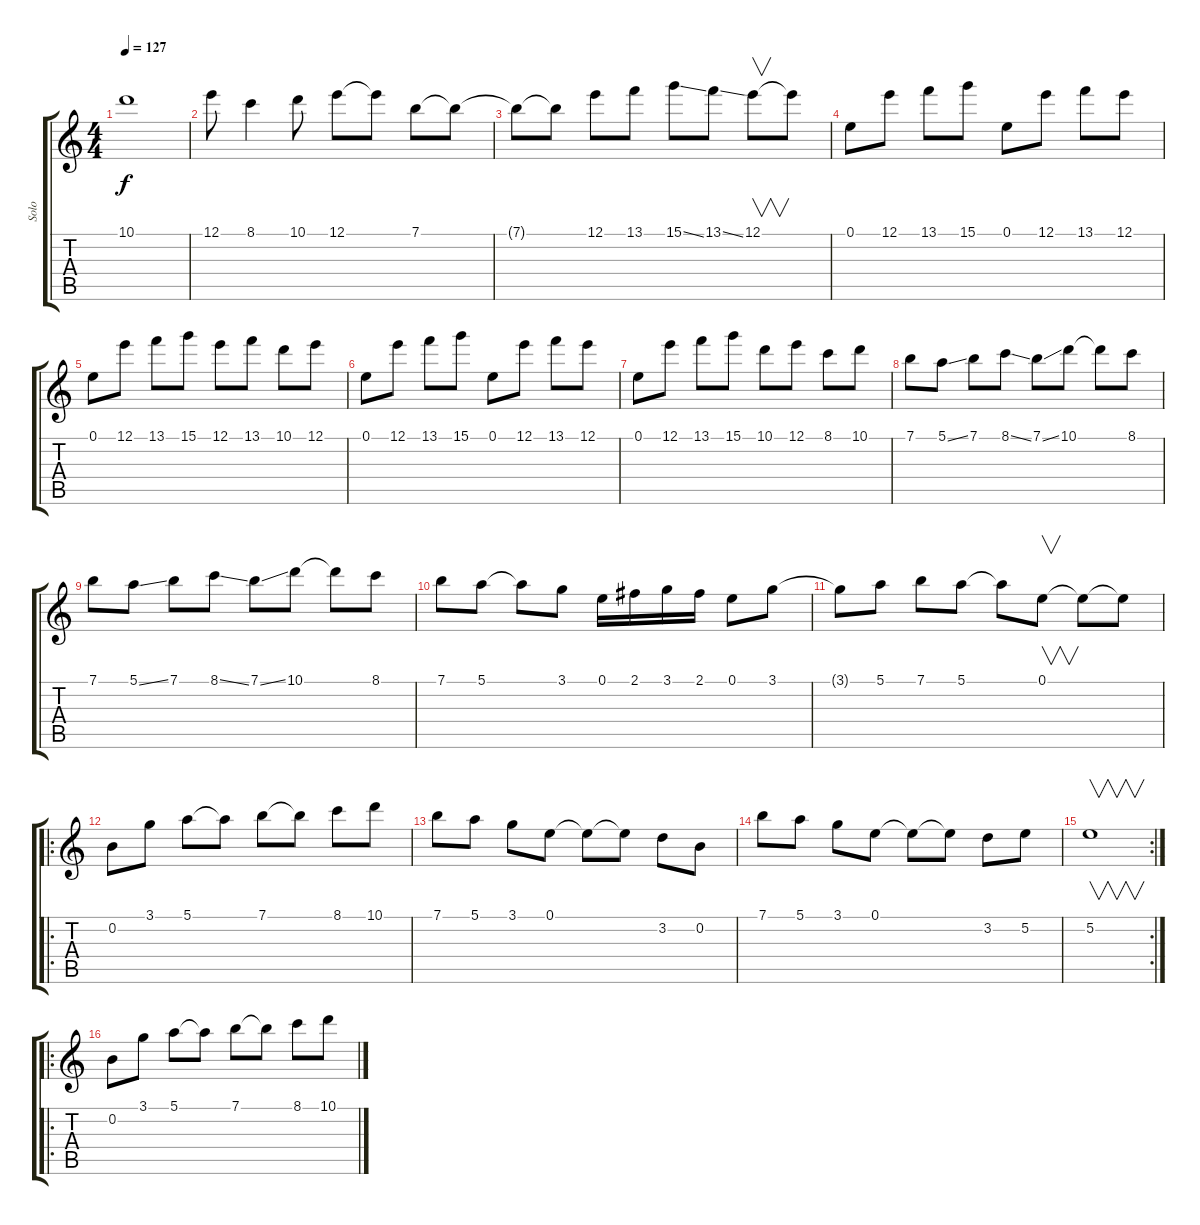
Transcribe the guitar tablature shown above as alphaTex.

\track ("Solo" "Solo") {instrument overdrivenguitar}
\staff {score tabs}
\tuning (E4 B3 G3 D3 A2 E2) {hide}
\ts (4 4)
\tempo 127
\clef g2
\ks c
10.1.1{dy f} |
12.1.8 8.1.4 10.1.8 12.1.8 12.1{t}.8 7.1.8 7.1{t}.8 |
7.1{t}.8 7.1{t}.8 12.1.8 13.1.8 15.1{ss}.8 13.1{ss}.8 12.1.8{v} 12.1{t}.8 |
0.1.8 12.1.8 13.1.8 15.1.8 0.1.8 12.1.8 13.1.8 12.1.8 |
0.1.8 12.1.8 13.1.8 15.1.8 12.1.8 13.1.8 10.1.8 12.1.8 |
0.1.8 12.1.8 13.1.8 15.1.8 0.1.8 12.1.8 13.1.8 12.1.8 |
0.1.8 12.1.8 13.1.8 15.1.8 10.1.8 12.1.8 8.1.8 10.1.8 |
7.1.8 5.1{ss}.8 7.1.8 8.1{ss}.8 7.1{ss}.8 10.1.8 10.1{t}.8 8.1.8 |
7.1.8 5.1{ss}.8 7.1.8 8.1{ss}.8 7.1{ss}.8 10.1.8 10.1{t}.8 8.1.8 |
7.1.8 5.1.8 5.1{t}.8 3.1.8 0.1.16 2.1.16 3.1.16 2.1.16 0.1.8 3.1.8 |
3.1{t}.8 5.1.8 7.1.8 5.1.8 5.1{t}.8 0.1.8{v} 0.1{t}.8 0.1{t}.8 |
\ro
0.2.8{instrument electricguitarjazz} 3.1.8 5.1.8 5.1{t}.8 7.1.8 7.1{t}.8 8.1.8 10.1.8 |
7.1.8 5.1.8 3.1.8 0.1.8 0.1{t}.8 0.1{t}.8 3.2.8 0.2.8 |
7.1.8 5.1.8 3.1.8 0.1.8 0.1{t}.8 0.1{t}.8 3.2.8 5.2.8 |
\rc 2
5.2.1{v} |
\ro
0.2.8{instrument overdrivenguitar} 3.1.8 5.1.8 5.1{t}.8 7.1.8 7.1{t}.8 8.1.8 10.1.8
